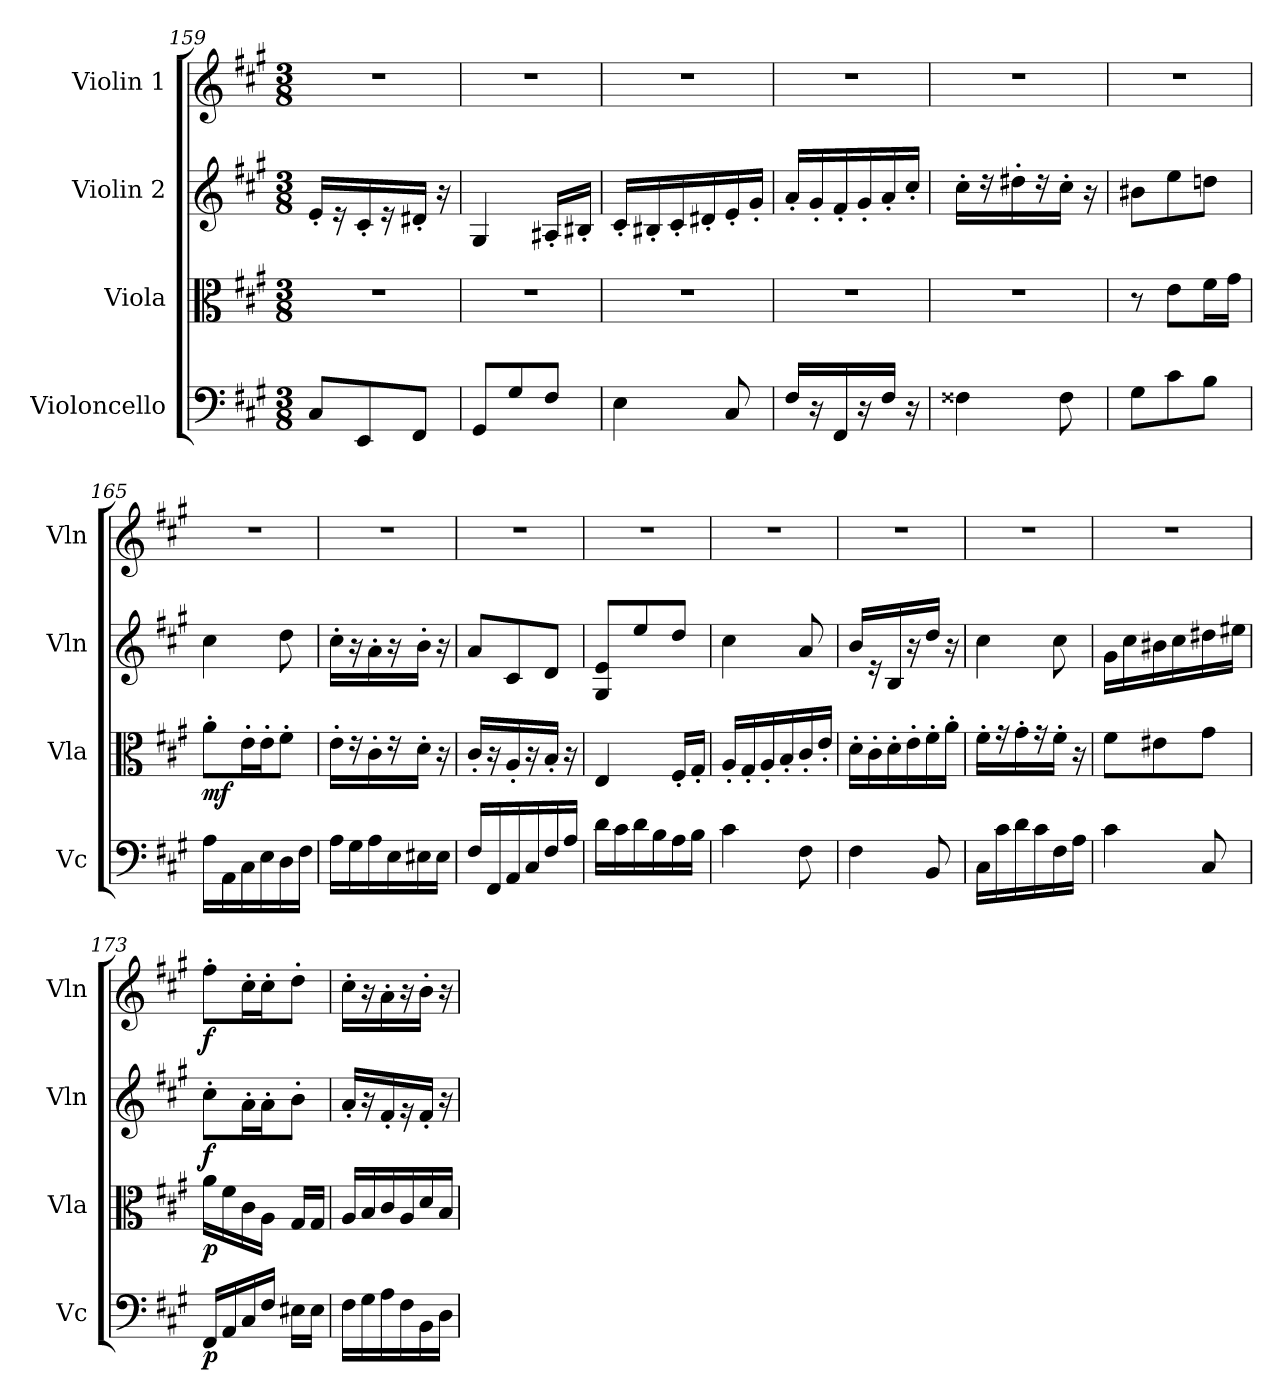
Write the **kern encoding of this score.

**kern	**dynam	**kern	**dynam	**kern	**dynam	**kern	**dynam
*part4	*part4	*part3	*part3	*part2	*part2	*part1	*part1
*staff4	*staff4	*staff3	*staff3	*staff2	*staff2	*staff1	*staff1
*I"Violoncello	*	*I"Viola	*	*I"Violin 2	*	*I"Violin 1	*
*I'Vc	*	*I'Vla	*	*I'Vln	*	*I'Vln	*
!!LO:LB:g=z
*clefF4	*	*clefC3	*	*clefG2	*	*clefG2	*
*k[f#c#g#]	*	*k[f#c#g#]	*	*k[f#c#g#]	*	*k[f#c#g#]	*
*M3/8	*	*M3/8	*	*M3/8	*	*M3/8	*
=159	=159	=159	=159	=159	=159	=159	=159
8C#/L	.	4.r	.	16e'/LL	.	4.r	.
.	.	.	.	16r	.	.	.
8EE/	.	.	.	16c#'/	.	.	.
.	.	.	.	16r	.	.	.
8FF#/J	.	.	.	16d#X'/JJ	.	.	.
.	.	.	.	16r	.	.	.
=160	=160	=160	=160	=160	=160	=160	=160
8GG#/L	.	4.r	.	4G#/	.	4.r	.
8G#/	.	.	.	.	.	.	.
8F#/J	.	.	.	16A#X'/LL	.	.	.
.	.	.	.	16B#X'/JJ	.	.	.
=161	=161	=161	=161	=161	=161	=161	=161
4E\	.	4.r	.	16c#'/LL	.	4.r	.
.	.	.	.	16B#X'/	.	.	.
.	.	.	.	16c#'/	.	.	.
.	.	.	.	16d#X'/	.	.	.
8C#/	.	.	.	16e'/	.	.	.
.	.	.	.	16g#'/JJ	.	.	.
=162	=162	=162	=162	=162	=162	=162	=162
16F#/LL	.	4.r	.	16a'/LL	.	4.r	.
16r	.	.	.	16g#'/	.	.	.
16FF#/	.	.	.	16f#'/	.	.	.
16r	.	.	.	16g#'/	.	.	.
16F#/JJ	.	.	.	16a'/	.	.	.
16r	.	.	.	16cc#'/JJ	.	.	.
=163	=163	=163	=163	=163	=163	=163	=163
4F##X\	.	4.r	.	16cc#'\LL	.	4.r	.
.	.	.	.	16r	.	.	.
.	.	.	.	16dd#X'\	.	.	.
.	.	.	.	16r	.	.	.
8F##\	.	.	.	16cc#'\JJ	.	.	.
.	.	.	.	16r	.	.	.
=164	=164	=164	=164	=164	=164	=164	=164
8G#\L	.	8r	.	8b#X\L	.	4.r	.
8c#\	.	8e\L	.	8ee\	.	.	.
8B\J	.	16f#\L	.	8ddn\J	.	.	.
.	.	16g#\JJ	.	.	.	.	.
=165	=165	=165	=165	=165	=165	=165	=165
!	!	!	!LO:DY:b	!	!	!	!
16A\LL	.	8a'\L	mf	4cc#\	.	4.r	.
16AA\	.	.	.	.	.	.	.
16C#\	.	16e'\L	.	.	.	.	.
16E\	.	16e'\J	.	.	.	.	.
16D\	.	8f#'\J	.	8dd\	.	.	.
16F#\JJ	.	.	.	.	.	.	.
!!LO:LB:g=z
=166	=166	=166	=166	=166	=166	=166	=166
16A\LL	.	16e'\LL	.	16cc#'\LL	.	4.r	.
16G#\	.	16r	.	16r	.	.	.
16A\	.	16c#'\	.	16a'\	.	.	.
16E\	.	16r	.	16r	.	.	.
16E#X\	.	16d'\JJ	.	16b'\JJ	.	.	.
16E#\JJ	.	16r	.	16r	.	.	.
=167	=167	=167	=167	=167	=167	=167	=167
16F#/LL	.	16c#'/LL	.	8a/L	.	4.r	.
16FF#/	.	16r	.	.	.	.	.
16AA/	.	16A'/	.	8c#/	.	.	.
16C#/	.	16r	.	.	.	.	.
16F#/	.	16B'/JJ	.	8d/J	.	.	.
16A/JJ	.	16r	.	.	.	.	.
=168	=168	=168	=168	=168	=168	=168	=168
16d\LL	.	4E/	.	8G#/ 8e/L	.	4.r	.
16c#\	.	.	.	.	.	.	.
16d\	.	.	.	8ee/	.	.	.
16B\	.	.	.	.	.	.	.
16A\	.	16F#'/LL	.	8dd/J	.	.	.
16B\JJ	.	16G#'/JJ	.	.	.	.	.
=169	=169	=169	=169	=169	=169	=169	=169
4c#\	.	16A'/LL	.	4cc#\	.	4.r	.
.	.	16G#'/	.	.	.	.	.
.	.	16A'/	.	.	.	.	.
.	.	16B'/	.	.	.	.	.
8F#\	.	16c#'/	.	8a/	.	.	.
.	.	16e'/JJ	.	.	.	.	.
=170	=170	=170	=170	=170	=170	=170	=170
4F#\	.	16d'\LL	.	16b/LL	.	4.r	.
.	.	16c#'\	.	16r	.	.	.
.	.	16d'\	.	16B/	.	.	.
.	.	16e'\	.	16r	.	.	.
8BB/	.	16f#'\	.	16dd/JJ	.	.	.
.	.	16a'\JJ	.	16r	.	.	.
=171	=171	=171	=171	=171	=171	=171	=171
16C#\LL	.	16f#'\LL	.	4cc#\	.	4.r	.
16c#\	.	16r	.	.	.	.	.
16d\	.	16g#'\	.	.	.	.	.
16c#\	.	16r	.	.	.	.	.
16F#\	.	16f#'\JJ	.	8cc#\	.	.	.
16A\JJ	.	16r	.	.	.	.	.
!!LO:PB:g=z
=172	=172	=172	=172	=172	=172	=172	=172
4c#\	.	8f#\L	.	16g#\LL	.	4.r	.
.	.	.	.	16cc#\	.	.	.
.	.	8e#X\	.	16b#X\	.	.	.
.	.	.	.	16cc#\	.	.	.
8C#/	.	8g#\J	.	16dd#X\	.	.	.
.	.	.	.	16ee#X\JJ	.	.	.
=173	=173	=173	=173	=173	=173	=173	=173
!	!LO:DY:b	!	!LO:DY:b	!	!LO:DY:b	!	!LO:DY:b
16FF#/LL	p	16a\LL	p	8cc#'\L	f	8ff#'\L	f
16AA/	.	16f#\	.	.	.	.	.
16C#/	.	16c#\	.	16a'\L	.	16cc#'\L	.
16F#/JJ	.	16A\JJ	.	16a'\J	.	16cc#'\J	.
16E#X\LL	.	16G#/LL	.	8b'\J	.	8dd'\J	.
16E#\JJ	.	16G#/JJ	.	.	.	.	.
=174	=174	=174	=174	=174	=174	=174	=174
16F#\LL	.	16A/LL	.	16a'/LL	.	16cc#'\LL	.
16G#\	.	16B/	.	16r	.	16r	.
16A\	.	16c#/	.	16f#'/	.	16a'\	.
16F#\	.	16A/	.	16r	.	16r	.
16BB\	.	16d/	.	16f#'/JJ	.	16b'\JJ	.
16D\JJ	.	16B/JJ	.	16r	.	16r	.
=	=	=	=	=	=	=	=
*-	*-	*-	*-	*-	*-	*-	*-
